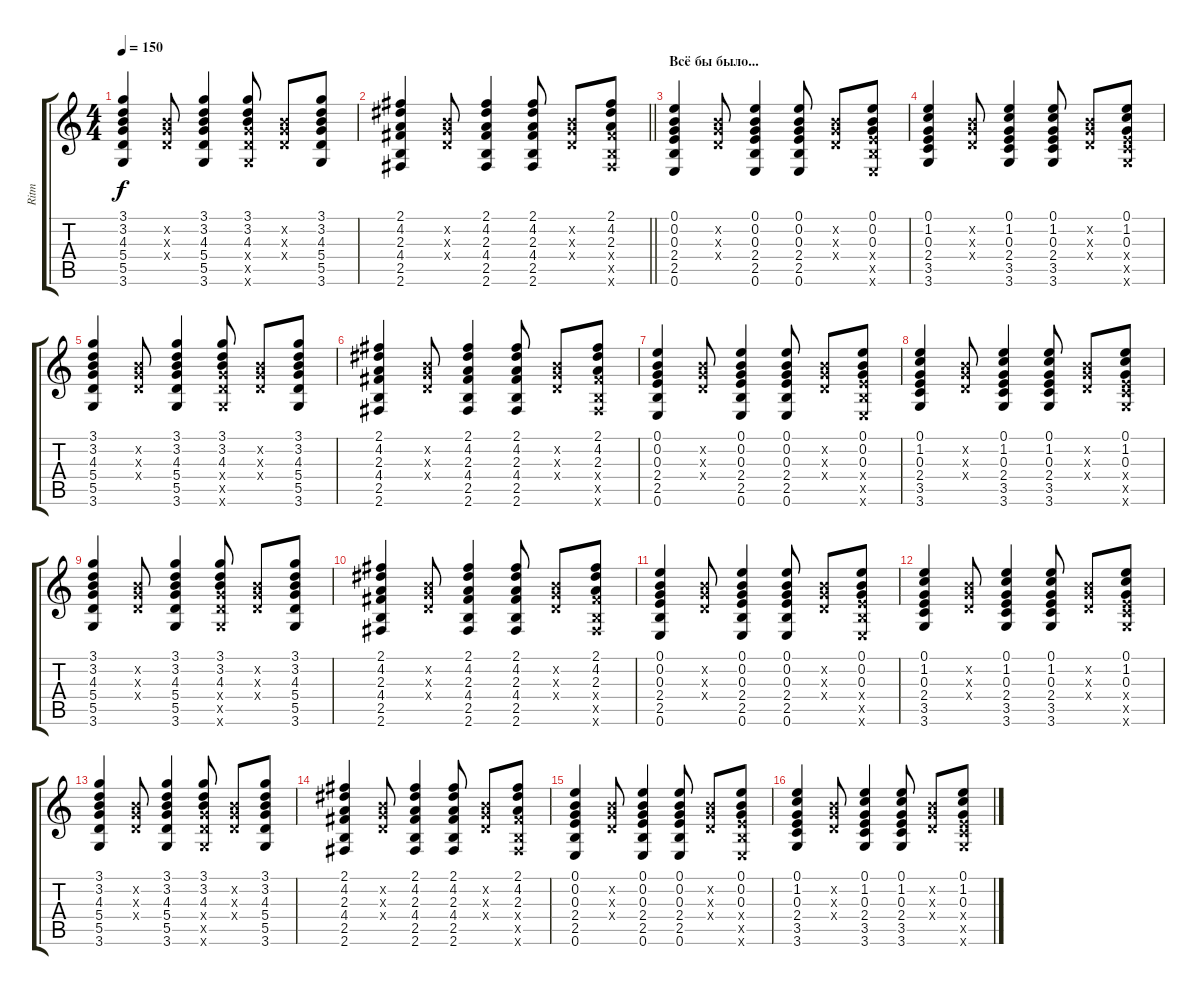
\track ("Ritm" "Ritm") {instrument acousticguitarnylon}
\staff {score tabs}
\tuning (E4 B3 G3 D3 A2 E2) {hide}
\ts (4 4)
\tempo 150
\clef g2
\ks c
(3.1 3.2 4.3 5.4 5.5 3.6).4{dy f} (0.2{x} 0.3{x} 0.4{x}).8 (3.1 3.2 4.3 5.4 5.5 3.6).4 (3.1 3.2 4.3 5.4{x} 5.5{x} 3.6{x}).8 (0.2{x} 0.3{x} 0.4{x}).8 (3.1 3.2 4.3 5.4 5.5 3.6).8 |
\barLineRight lightlight
(2.1 4.2 2.3 4.4 2.5 2.6).4 (0.2{x} 0.3{x} 0.4{x}).8 (2.1 4.2 2.3 4.4 2.5 2.6).4 (2.1 4.2 2.3 4.4 2.5 2.6).8 (0.2{x} 0.3{x} 0.4{x}).8 (2.1 4.2 2.3 4.4{x} 2.5{x} 2.6{x}).8 |
\section ("" "Всё бы было...")
(0.1 0.2 0.3 2.4 2.5 0.6).4 (0.2{x} 0.3{x} 0.4{x}).8 (0.1 0.2 0.3 2.4 2.5 0.6).4 (0.1 0.2 0.3 2.4 2.5 0.6).8 (0.2{x} 0.3{x} 0.4{x}).8 (0.1 0.2 0.3 2.4{x} 2.5{x} 0.6{x}).8 |
(0.1 1.2 0.3 2.4 3.5 3.6).4 (0.2{x} 0.3{x} 0.4{x}).8 (0.1 1.2 0.3 2.4 3.5 3.6).4 (0.1 1.2 0.3 2.4 3.5 3.6).8 (0.2{x} 0.3{x} 0.4{x}).8 (0.1 1.2 0.3 2.4{x} 3.5{x} 3.6{x}).8 |
(3.1 3.2 4.3 5.4 5.5 3.6).4 (0.2{x} 0.3{x} 0.4{x}).8 (3.1 3.2 4.3 5.4 5.5 3.6).4 (3.1 3.2 4.3 5.4{x} 5.5{x} 3.6{x}).8 (0.2{x} 0.3{x} 0.4{x}).8 (3.1 3.2 4.3 5.4 5.5 3.6).8 |
(2.1 4.2 2.3 4.4 2.5 2.6).4 (0.2{x} 0.3{x} 0.4{x}).8 (2.1 4.2 2.3 4.4 2.5 2.6).4 (2.1 4.2 2.3 4.4 2.5 2.6).8 (0.2{x} 0.3{x} 0.4{x}).8 (2.1 4.2 2.3 4.4{x} 2.5{x} 2.6{x}).8 |
(0.1 0.2 0.3 2.4 2.5 0.6).4 (0.2{x} 0.3{x} 0.4{x}).8 (0.1 0.2 0.3 2.4 2.5 0.6).4 (0.1 0.2 0.3 2.4 2.5 0.6).8 (0.2{x} 0.3{x} 0.4{x}).8 (0.1 0.2 0.3 2.4{x} 2.5{x} 0.6{x}).8 |
(0.1 1.2 0.3 2.4 3.5 3.6).4 (0.2{x} 0.3{x} 0.4{x}).8 (0.1 1.2 0.3 2.4 3.5 3.6).4 (0.1 1.2 0.3 2.4 3.5 3.6).8 (0.2{x} 0.3{x} 0.4{x}).8 (0.1 1.2 0.3 2.4{x} 3.5{x} 3.6{x}).8 |
(3.1 3.2 4.3 5.4 5.5 3.6).4 (0.2{x} 0.3{x} 0.4{x}).8 (3.1 3.2 4.3 5.4 5.5 3.6).4 (3.1 3.2 4.3 5.4{x} 5.5{x} 3.6{x}).8 (0.2{x} 0.3{x} 0.4{x}).8 (3.1 3.2 4.3 5.4 5.5 3.6).8 |
(2.1 4.2 2.3 4.4 2.5 2.6).4 (0.2{x} 0.3{x} 0.4{x}).8 (2.1 4.2 2.3 4.4 2.5 2.6).4 (2.1 4.2 2.3 4.4 2.5 2.6).8 (0.2{x} 0.3{x} 0.4{x}).8 (2.1 4.2 2.3 4.4{x} 2.5{x} 2.6{x}).8 |
(0.1 0.2 0.3 2.4 2.5 0.6).4 (0.2{x} 0.3{x} 0.4{x}).8 (0.1 0.2 0.3 2.4 2.5 0.6).4 (0.1 0.2 0.3 2.4 2.5 0.6).8 (0.2{x} 0.3{x} 0.4{x}).8 (0.1 0.2 0.3 2.4{x} 2.5{x} 0.6{x}).8 |
(0.1 1.2 0.3 2.4 3.5 3.6).4 (0.2{x} 0.3{x} 0.4{x}).8 (0.1 1.2 0.3 2.4 3.5 3.6).4 (0.1 1.2 0.3 2.4 3.5 3.6).8 (0.2{x} 0.3{x} 0.4{x}).8 (0.1 1.2 0.3 2.4{x} 3.5{x} 3.6{x}).8 |
(3.1 3.2 4.3 5.4 5.5 3.6).4 (0.2{x} 0.3{x} 0.4{x}).8 (3.1 3.2 4.3 5.4 5.5 3.6).4 (3.1 3.2 4.3 5.4{x} 5.5{x} 3.6{x}).8 (0.2{x} 0.3{x} 0.4{x}).8 (3.1 3.2 4.3 5.4 5.5 3.6).8 |
(2.1 4.2 2.3 4.4 2.5 2.6).4 (0.2{x} 0.3{x} 0.4{x}).8 (2.1 4.2 2.3 4.4 2.5 2.6).4 (2.1 4.2 2.3 4.4 2.5 2.6).8 (0.2{x} 0.3{x} 0.4{x}).8 (2.1 4.2 2.3 4.4{x} 2.5{x} 2.6{x}).8 |
(0.1 0.2 0.3 2.4 2.5 0.6).4 (0.2{x} 0.3{x} 0.4{x}).8 (0.1 0.2 0.3 2.4 2.5 0.6).4 (0.1 0.2 0.3 2.4 2.5 0.6).8 (0.2{x} 0.3{x} 0.4{x}).8 (0.1 0.2 0.3 2.4{x} 2.5{x} 0.6{x}).8 |
(0.1 1.2 0.3 2.4 3.5 3.6).4 (0.2{x} 0.3{x} 0.4{x}).8 (0.1 1.2 0.3 2.4 3.5 3.6).4 (0.1 1.2 0.3 2.4 3.5 3.6).8 (0.2{x} 0.3{x} 0.4{x}).8 (0.1 1.2 0.3 2.4{x} 3.5{x} 3.6{x}).8
